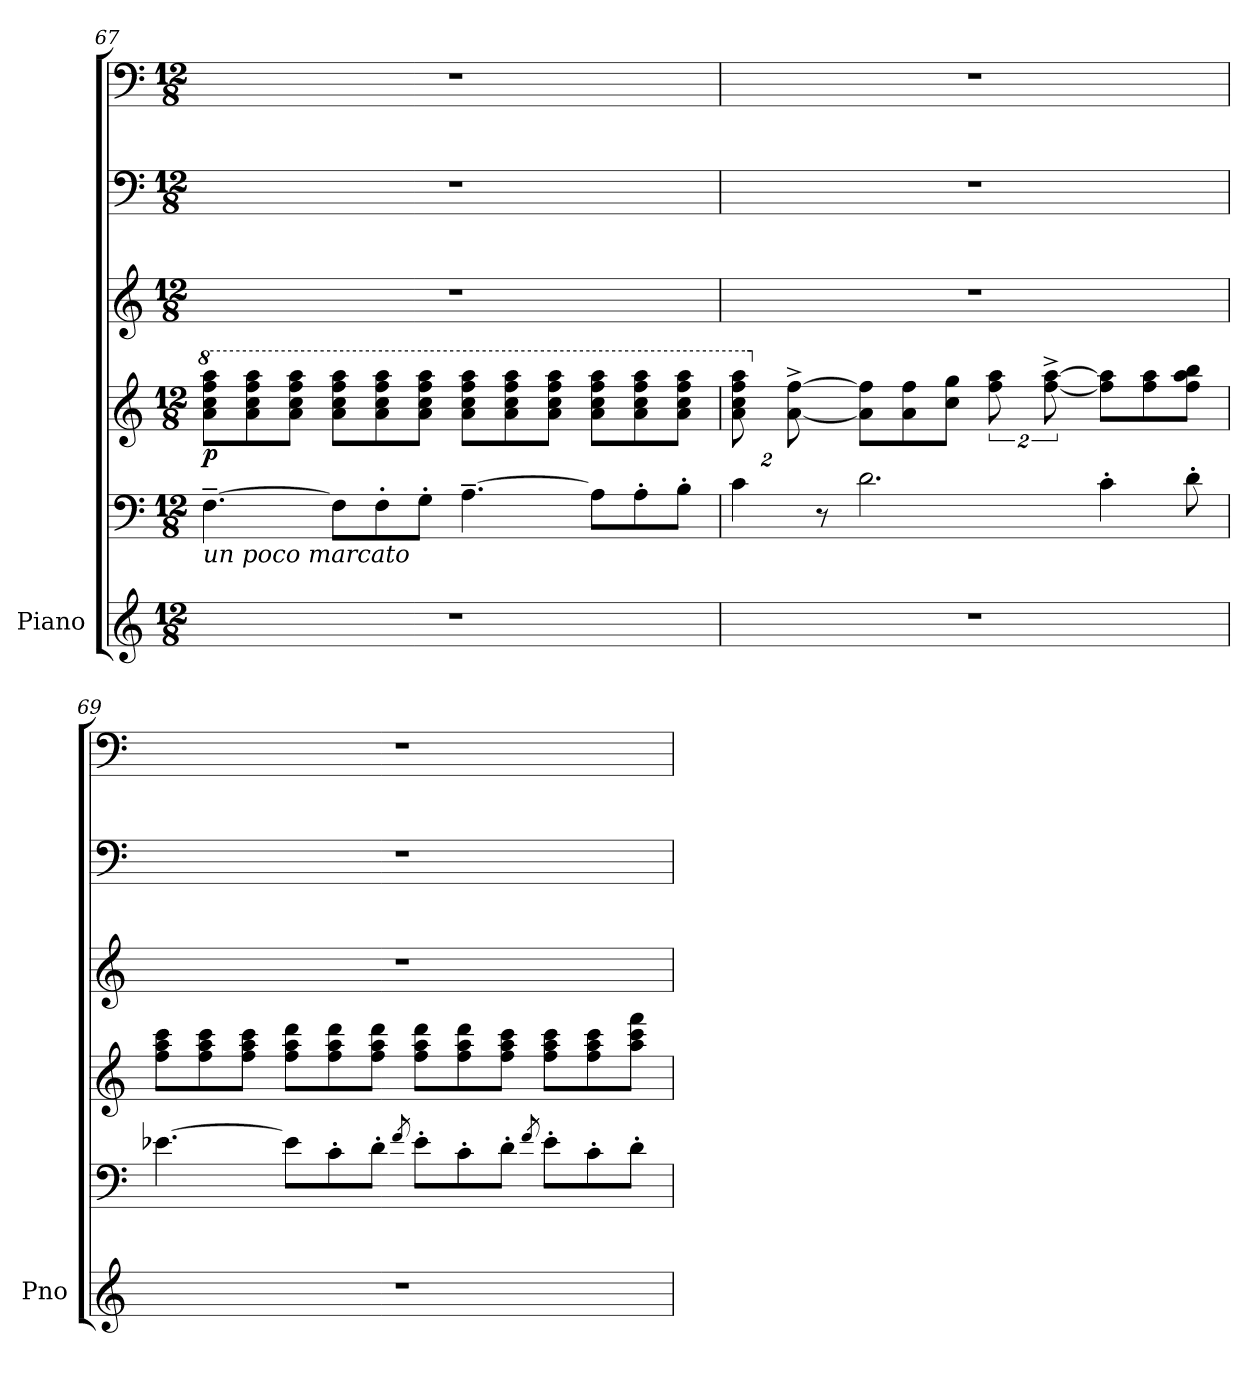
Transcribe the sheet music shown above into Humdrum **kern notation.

**kern	**kern	**kern	**kern	**kern	**kern	**dynam
*part1	*part1	*part1	*part1	*part1	*part1	*part1
*staff6	*staff5	*staff4	*staff3	*staff2	*staff1	*staff1/2/3/4/5/6
*I"Piano	*	*	*	*	*	*
*I'Pno	*	*	*	*	*	*
*clefG2	*clefF4	*clefG2	*clefG2	*clefF4	*clefF4	*
*k[]	*k[]	*k[]	*k[]	*k[]	*k[]	*
*M12/8	*M12/8	*M12/8	*M12/8	*M12/8	*M12/8	*
*MM190	*MM190	*MM190	*MM190	*MM190	*MM190	*
*	*	*8va	*	*	*	*
=67	=67	=67	=67	=67	=67	=67
!	!LO:TX:b:i:t=un poco marcato	!	!	!	!	!
!	!	!	!	!	!	!LO:DY:b=4
1.r	[4.F~\	8aa\ 8ccc\ 8fff\ 8aaa\L	1.r	1.r	1.r	p
.	.	8aa\ 8ccc\ 8fff\ 8aaa\	.	.	.	.
.	.	8aa\ 8ccc\ 8fff\ 8aaa\J	.	.	.	.
*	*	*	*	*	*MM200	*
.	8F\L]	8aa\ 8ccc\ 8fff\ 8aaa\L	.	.	.	.
.	8F'\	8aa\ 8ccc\ 8fff\ 8aaa\	.	.	.	.
.	8G'\J	8aa\ 8ccc\ 8fff\ 8aaa\J	.	.	.	.
*	*	*	*	*	*MM210	*
.	[4.A~\	8aa\ 8ccc\ 8fff\ 8aaa\L	.	.	.	.
.	.	8aa\ 8ccc\ 8fff\ 8aaa\	.	.	.	.
.	.	8aa\ 8ccc\ 8fff\ 8aaa\J	.	.	.	.
.	8A\L]	8aa\ 8ccc\ 8fff\ 8aaa\L	.	.	.	.
.	8A'\	8aa\ 8ccc\ 8fff\ 8aaa\	.	.	.	.
.	8B'\J	8aa\ 8ccc\ 8fff\ 8aaa\J	.	.	.	.
!!LO:PB:g=z
=68	=68	=68	=68	=68	=68	=68
*	*	*Xbrackettup	*	*	*	*
1.r	4c\	16%3aa\ 16%3ccc\ 16%3fff\ 16%3aaa\	1.r	1.r	1.r	.
*	*	*X8va	*	*	*	*
.	.	[16%3a\^ [16%3ff\^	.	.	.	.
.	8r	.	.	.	.	.
.	2.d\	8a\] 8ff\]L	.	.	.	.
.	.	8a\ 8ff\	.	.	.	.
.	.	8cc\ 8gg\J	.	.	.	.
*	*	*brackettup	*	*	*	*
.	.	16%3ff\ 16%3aa\	.	.	.	.
.	.	[16%3ff\^ [16%3aa\^	.	.	.	.
.	4c'\	8ff\] 8aa\]L	.	.	.	.
.	.	8ff\ 8aa\	.	.	.	.
.	8d'\	8ff\ 8aa\ 8bb\J	.	.	.	.
=69	=69	=69	=69	=69	=69	=69
1.r	[4.e-X\	8ff\ 8aa\ 8ccc\L	1.r	1.r	1.r	.
.	.	8ff\ 8aa\ 8ccc\	.	.	.	.
.	.	8ff\ 8aa\ 8ccc\J	.	.	.	.
.	8e-\L]	8ff\ 8aa\ 8ddd\L	.	.	.	.
.	8c'\	8ff\ 8aa\ 8ddd\	.	.	.	.
.	8d'\J	8ff\ 8aa\ 8ddd\J	.	.	.	.
.	8qf/	.	.	.	.	.
.	8e-'\L	8ff\ 8aa\ 8ddd\L	.	.	.	.
.	8c'\	8ff\ 8aa\ 8ddd\	.	.	.	.
.	8d'\J	8ff\ 8aa\ 8ccc\J	.	.	.	.
.	8qf/	.	.	.	.	.
.	8e-'\L	8ff\ 8aa\ 8ccc\L	.	.	.	.
.	8c'\	8ff\ 8aa\ 8ccc\	.	.	.	.
.	8d'\J	8aa\ 8ccc\ 8fff\J	.	.	.	.
=	=	=	=	=	=	=
*-	*-	*-	*-	*-	*-	*-
